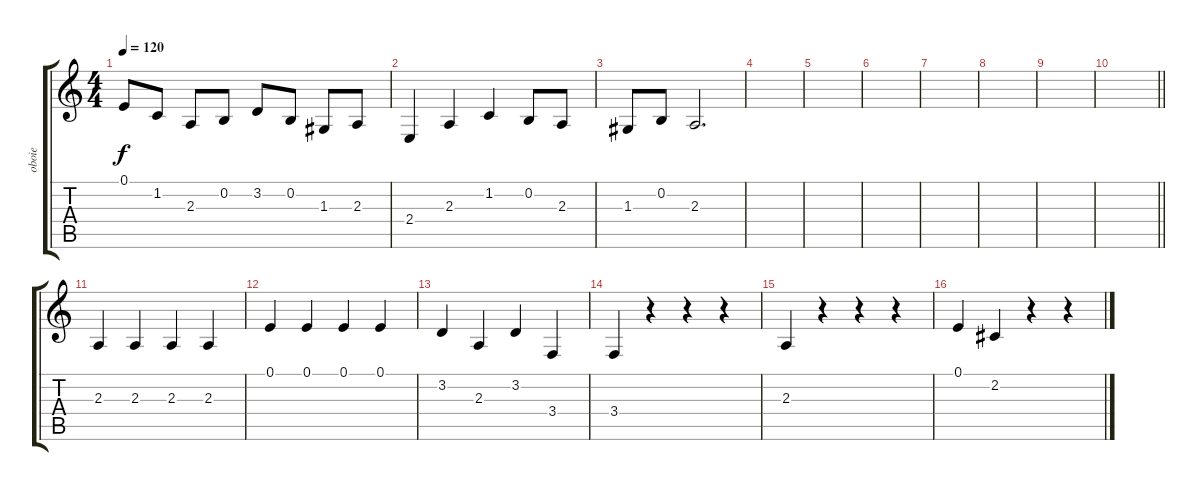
\track ("oboie" "oboie") {instrument oboe}
\staff {score tabs}
\tuning (E4 B3 G3 D3 A2 E2) {hide}
\ts (4 4)
\tempo 120
\clef g2
\ks c
0.1.8{dy f} 1.2.8 2.3.8 0.2.8 3.2.8 0.2.8 1.3.8 2.3.8 |
2.4.4 2.3.4 1.2.4 0.2.8 2.3.8 |
1.3.8 0.2.8 2.3.2{d} |
|
|
|
|
|
|
\barLineRight lightlight
|
2.3.4 2.3.4 2.3.4 2.3.4 |
0.1.4 0.1.4 0.1.4 0.1.4 |
3.2.4 2.3.4 3.2.4 3.4.4 |
3.4.4 r.4 r.4 r.4 |
2.3.4 r.4 r.4 r.4 |
0.1.4 2.2.4 r.4 r.4
